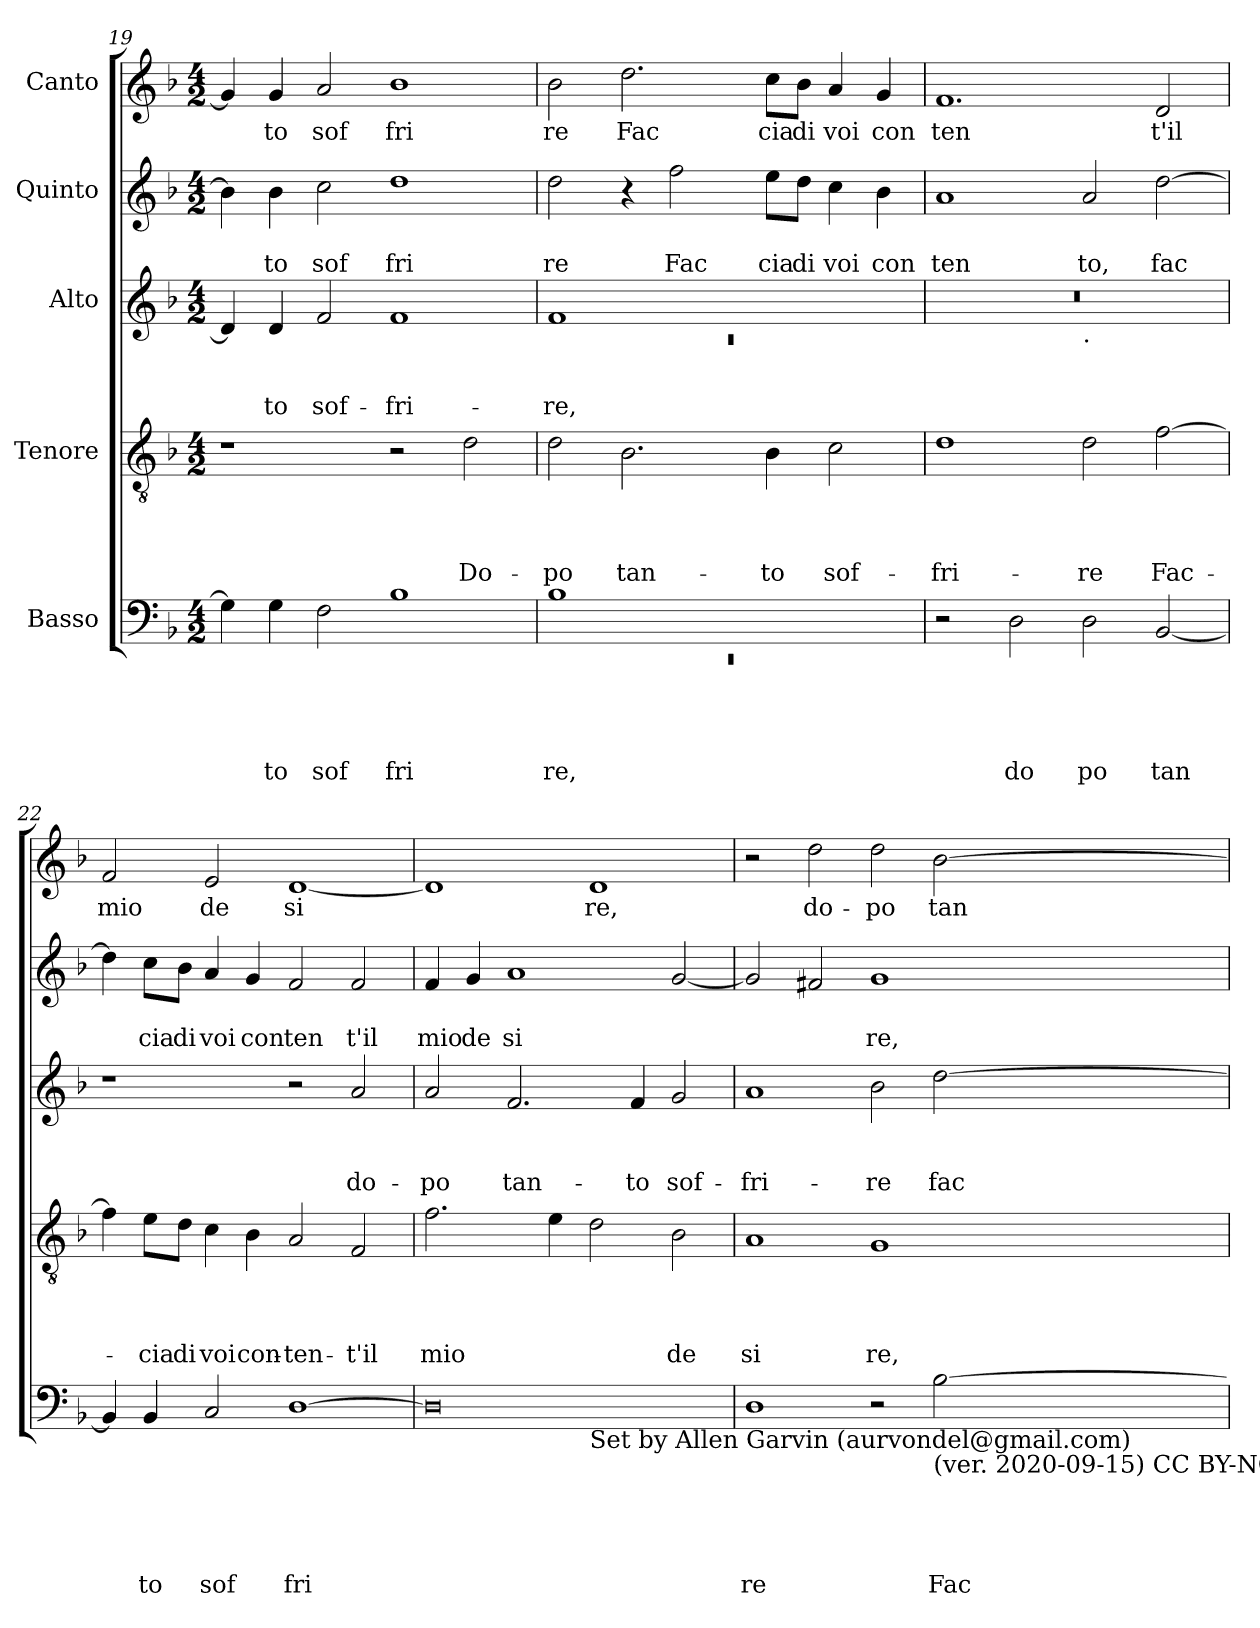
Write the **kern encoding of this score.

**kern	**text	**text	**text	**text	**text	**kern	**text	**text	**text	**text	**kern	**text	**text	**text	**kern	**text	**text	**kern	**text
*part5	*part5	*part5	*part5	*part5	*part5	*part4	*part4	*part4	*part4	*part4	*part3	*part3	*part3	*part3	*part2	*part2	*part2	*part1	*part1
*staff5	*staff5	*staff5	*staff5	*staff5	*staff5	*staff4	*staff4	*staff4	*staff4	*staff4	*staff3	*staff3	*staff3	*staff3	*staff2	*staff2	*staff2	*staff1	*staff1
*I"Basso	*	*	*	*	*	*I"Tenore	*	*	*	*	*I"Alto	*	*	*	*I"Quinto	*	*	*I"Canto	*
!!LO:LB:g=z
*clefF4	*	*	*	*	*	*clefGv2	*	*	*	*	*clefG2	*	*	*	*clefG2	*	*	*clefG2	*
*k[b-]	*	*	*	*	*	*k[b-]	*	*	*	*	*k[b-]	*	*	*	*k[b-]	*	*	*k[b-]	*
*F:	*	*	*	*	*	*F:	*	*	*	*	*F:	*	*	*	*F:	*	*	*F:	*
*M4/2	*	*	*	*	*	*M4/2	*	*	*	*	*M4/2	*	*	*	*M4/2	*	*	*M4/2	*
=19	=19	=19	=19	=19	=19	=19	=19	=19	=19	=19	=19	=19	=19	=19	=19	=19	=19	=19	=19
4G\]	.	.	.	.	.	1r	.	.	.	.	4d/]	.	.	.	4b-\]	.	.	4g/]	.
!	!	!	!	!	!LO:LY:b	!	!	!	!	!	!	!	!	!LO:LY:b	!	!	!LO:LY:b	!	!LO:LY:b
4G\	.	.	.	.	to	.	.	.	.	.	4d/	.	.	-to	4b-\	.	to	4g/	to
!	!	!	!	!	!LO:LY:b	!	!	!	!	!	!	!	!	!LO:LY:b	!	!	!LO:LY:b	!	!LO:LY:b
2F\	.	.	.	.	sof	.	.	.	.	.	2f/	.	.	sof-	2cc\	.	sof	2a/	sof
!	!	!	!	!	!LO:LY:b	!	!	!	!	!	!	!	!	!LO:LY:b	!	!	!LO:LY:b	!	!LO:LY:b
1B-	.	.	.	.	fri	2r	.	.	.	.	1f	.	.	-fri-	1dd	.	fri	1b-	fri
!	!	!	!	!	!	!	!	!	!	!LO:LY:b	!	!	!	!	!	!	!	!	!
.	.	.	.	.	.	2d\	.	.	.	Do-	.	.	.	.	.	.	.	.	.
=20	=20	=20	=20	=20	=20	=20	=20	=20	=20	=20	=20	=20	=20	=20	=20	=20	=20	=20	=20
*^	*	*	*	*	*	*	*	*	*	*	*^	*	*	*	*	*	*	*	*
!	!LO:N:vis=1	!	!	!	!	!LO:LY:b	!	!	!	!	!LO:LY:b	!	!LO:N:vis=1	!	!	!LO:LY:b	!	!	!LO:LY:b	!	!LO:LY:b
1B-	0rEE	.	.	.	.	re,	2d\	.	.	.	-po	1f	0rc	.	.	-re,	2dd\	.	re	2b-\	re
!	!	!	!	!	!	!	!	!	!	!	!LO:LY:b	!	!	!	!	!	!	!	!	!	!LO:LY:b
.	.	.	.	.	.	.	2.B-\	.	.	.	tan-	.	.	.	.	.	4r	.	.	2.dd\	Fac
!	!	!	!	!	!	!	!	!	!	!	!	!	!	!	!	!	!	!	!LO:LY:b	!	!
.	.	.	.	.	.	.	.	.	.	.	.	.	.	.	.	.	2ff\	.	Fac	.	.
1ryy	.	.	.	.	.	.	.	.	.	.	.	1ryy	.	.	.	.	.	.	.	.	.
!	!	!	!	!	!	!	!	!	!	!	!LO:LY:b	!	!	!	!	!	!	!	!LO:LY:b	!	!LO:LY:b
.	.	.	.	.	.	.	4B-\	.	.	.	-to	.	.	.	.	.	8ee\L	.	cia	8cc\L	cia
!	!	!	!	!	!	!	!	!	!	!	!	!	!	!	!	!	!	!	!LO:LY:b	!	!LO:LY:b
.	.	.	.	.	.	.	.	.	.	.	.	.	.	.	.	.	8dd\J	.	di	8b-\J	di
!	!	!	!	!	!	!	!	!	!	!	!LO:LY:b	!	!	!	!	!	!	!	!LO:LY:b	!	!LO:LY:b
.	.	.	.	.	.	.	2c\	.	.	.	sof-	.	.	.	.	.	4cc\	.	voi	4a/	voi
!	!	!	!	!	!	!	!	!	!	!	!	!	!	!	!	!	!	!	!LO:LY:b	!	!LO:LY:b
.	.	.	.	.	.	.	.	.	.	.	.	.	.	.	.	.	4b-\	.	con	4g/	con
*v	*v	*	*	*	*	*	*	*	*	*	*	*	*	*	*	*	*	*	*	*	*
=21	=21	=21	=21	=21	=21	=21	=21	=21	=21	=21	=21	=21	=21	=21	=21	=21	=21	=21	=21	=21
!	!	!	!	!	!	!	!	!	!	!LO:LY:b	!	!	!	!	!	!	!	!LO:LY:b	!	!LO:LY:b
2r	.	.	.	.	.	1d	.	.	.	-fri-	0r	1ryy	.	.	.	1a	.	ten	1.f	ten
!	!	!	!	!	!LO:LY:b	!	!	!	!	!	!	!	!	!	!	!	!	!	!	!
2D\	.	.	.	.	do	.	.	.	.	.	.	.	.	.	.	.	.	.	.	.
!	!	!	!	!	!	!	!	!	!	!	!	!LO:TX:b:t=.	!	!	!	!	!	!	!	!
!	!	!	!	!	!LO:LY:b	!	!	!	!	!LO:LY:b	!	!	!	!	!	!	!	!LO:LY:b	!	!
2D\	.	.	.	.	po	2d\	.	.	.	-re	.	1ryy	.	.	.	2a/	.	to,	.	.
!	!	!	!	!	!LO:LY:b	!	!	!	!	!LO:LY:b	!	!	!	!	!	!	!	!LO:LY:b	!	!LO:LY:b
[<2BB-/	.	.	.	.	tan	[>2f\	.	.	.	Fac-	.	.	.	.	.	[>2dd\	.	fac	2d/	t'il
=22	=22	=22	=22	=22	=22	=22	=22	=22	=22	=22	=22	=22	=22	=22	=22	=22	=22	=22	=22	=22
!	!	!	!	!	!	!	!	!	!	!	!	!	!	!	!	!	!	!	!	!LO:LY:b
*	*	*	*	*	*	*	*	*	*	*	*v	*v	*	*	*	*	*	*	*	*
4BB-/]	.	.	.	.	.	4f\]	.	.	.	.	1r	.	.	.	4dd\]	.	.	2f/	mio
!	!	!	!	!	!LO:LY:b	!	!	!	!	!LO:LY:b	!	!	!	!	!	!	!LO:LY:b	!	!
4BB-/	.	.	.	.	to	8e\L	.	.	.	-cia	.	.	.	.	8cc\L	.	cia	.	.
!	!	!	!	!	!	!	!	!	!	!LO:LY:b	!	!	!	!	!	!	!LO:LY:b	!	!
.	.	.	.	.	.	8d\J	.	.	.	di	.	.	.	.	8b-\J	.	di	.	.
!	!	!	!	!	!LO:LY:b	!	!	!	!	!LO:LY:b	!	!	!	!	!	!	!LO:LY:b	!	!LO:LY:b
2C/	.	.	.	.	sof	4c\	.	.	.	voi	.	.	.	.	4a/	.	voi	2e/	de
!	!	!	!	!	!	!	!	!	!	!LO:LY:b	!	!	!	!	!	!	!LO:LY:b	!	!
.	.	.	.	.	.	4B-\	.	.	.	con-	.	.	.	.	4g/	.	con	.	.
!	!	!	!	!	!LO:LY:b	!	!	!	!	!LO:LY:b	!	!	!	!	!	!	!LO:LY:b	!	!LO:LY:b
[<1D	.	.	.	.	fri	2A/	.	.	.	-ten-	2r	.	.	.	2f/	.	ten	[<1d	si
!	!	!	!	!	!	!	!	!	!	!LO:LY:b	!	!	!	!LO:LY:b	!	!	!LO:LY:b	!	!
.	.	.	.	.	.	2F/	.	.	.	-t'il	2a/	.	.	do-	2f/	.	t'il	.	.
!!LO:LB:g=z
=23	=23	=23	=23	=23	=23	=23	=23	=23	=23	=23	=23	=23	=23	=23	=23	=23	=23	=23	=23
!	!	!	!	!	!	!	!	!	!	!LO:LY:b	!	!	!	!LO:LY:b	!	!	!LO:LY:b	!	!
*^	*	*	*	*	*	*	*	*	*	*	*	*	*	*	*	*	*	*	*
0D]	1ryy	.	.	.	.	.	2.f\	.	.	.	mio	2a/	.	.	-po	4f/	.	mio	1d]	.
!	!	!	!	!	!	!	!	!	!	!	!	!	!	!	!	!	!	!LO:LY:b	!	!
.	.	.	.	.	.	.	.	.	.	.	.	.	.	.	.	4g/	.	de	.	.
!	!	!	!	!	!	!	!	!	!	!	!	!	!	!	!LO:LY:b	!	!	!LO:LY:b	!	!
.	.	.	.	.	.	.	.	.	.	.	.	2.f/	.	.	tan-	1a	.	si	.	.
.	.	.	.	.	.	.	4e\	.	.	.	.	.	.	.	.	.	.	.	.	.
!	!LO:TX:b:t=Set by Allen Garvin (aurvondel@gmail.com)	!	!	!	!	!	!	!	!	!	!	!	!	!	!	!	!	!	!	!
!	!	!	!	!	!	!	!	!	!	!	!	!	!	!	!	!	!	!	!	!LO:LY:b
.	1ryy	.	.	.	.	.	2d\	.	.	.	.	.	.	.	.	.	.	.	1d	re,
!	!	!	!	!	!	!	!	!	!	!	!	!	!	!	!LO:LY:b	!	!	!	!	!
.	.	.	.	.	.	.	.	.	.	.	.	4f/	.	.	-to	.	.	.	.	.
!	!	!	!	!	!	!	!	!	!	!	!LO:LY:b	!	!	!	!LO:LY:b	!	!	!	!	!
.	.	.	.	.	.	.	2B-\	.	.	.	de	2g/	.	.	sof-	[<2g/	.	.	.	.
=24	=24	=24	=24	=24	=24	=24	=24	=24	=24	=24	=24	=24	=24	=24	=24	=24	=24	=24	=24	=24
!	!	!	!	!	!	!LO:LY:b	!	!	!	!	!LO:LY:b	!	!	!	!LO:LY:b	!	!	!	!	!
*v	*v	*	*	*	*	*	*	*	*	*	*	*	*	*	*	*	*	*	*	*
1D	.	.	.	.	re	1A	.	.	.	si	1a	.	.	-fri-	2g/]	.	.	2r	.
!	!	!	!	!	!	!	!	!	!	!	!	!	!	!	!	!	!	!	!LO:LY:b
.	.	.	.	.	.	.	.	.	.	.	.	.	.	.	2f#/	.	.	2dd\	do-
!	!	!	!	!	!	!	!	!	!	!LO:LY:b	!	!	!	!LO:LY:b	!	!	!LO:LY:b	!	!LO:LY:b
2r	.	.	.	.	.	1G	.	.	.	re,	2b-\	.	.	-re	1g	.	re,	2dd\	-po
!LO:TX:b:t=(ver. 2020-09-15) CC BY-NC	!	!	!	!	!	!	!	!	!	!	!	!	!	!	!	!	!	!	!
!	!	!	!	!	!LO:LY:b	!	!	!	!	!	!	!	!	!LO:LY:b	!	!	!	!	!LO:LY:b
[>2B-\	.	.	.	.	Fac-	.	.	.	.	.	[>2dd\	.	.	fac-	.	.	.	[>2b-\	tan-
=	=	=	=	=	=	=	=	=	=	=	=	=	=	=	=	=	=	=	=
*-	*-	*-	*-	*-	*-	*-	*-	*-	*-	*-	*-	*-	*-	*-	*-	*-	*-	*-	*-
